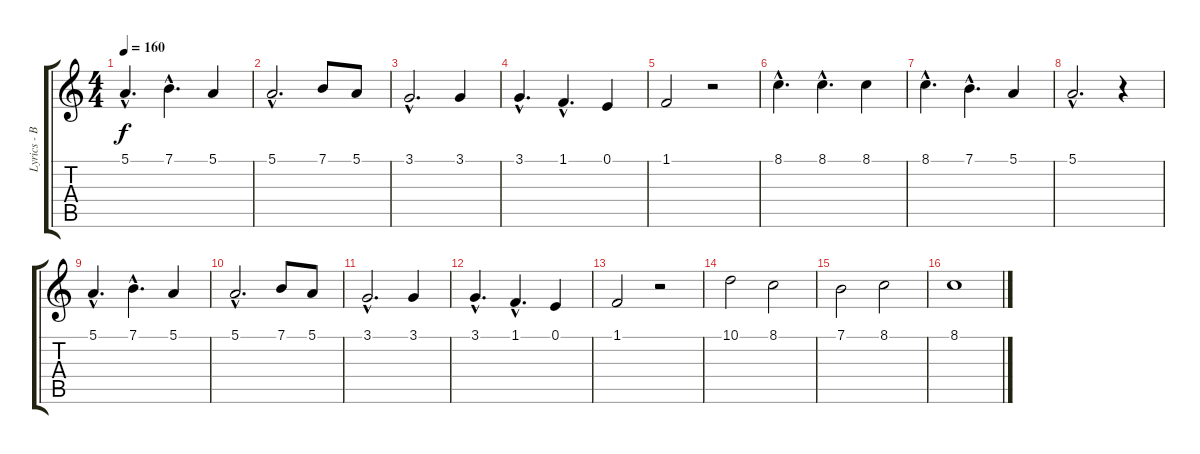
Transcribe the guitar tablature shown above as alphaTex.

\track ("Lyrics - BG" "Lyrics - B") {instrument tremolostrings}
\staff {score tabs}
\tuning (E4 B3 G3 D3 A2 E2) {hide}
\ts (4 4)
\tempo 160
\clef g2
\ks c
5.1{hac}.4{d dy f} 7.1{hac}.4{d} 5.1.4 |
5.1{hac}.2{d} 7.1.8 5.1.8 |
3.1{hac}.2{d} 3.1.4 |
3.1{hac}.4{d} 1.1{hac}.4{d} 0.1.4 |
1.1.2 r.2 |
8.1{hac}.4{d} 8.1{hac}.4{d} 8.1.4 |
8.1{hac}.4{d} 7.1{hac}.4{d} 5.1.4 |
5.1{hac}.2{d} r.4 |
5.1{hac}.4{d} 7.1{hac}.4{d} 5.1.4 |
5.1{hac}.2{d} 7.1.8 5.1.8 |
3.1{hac}.2{d} 3.1.4 |
3.1{hac}.4{d} 1.1{hac}.4{d} 0.1.4 |
1.1.2 r.2 |
10.1.2 8.1.2 |
7.1.2 8.1.2 |
8.1.1
